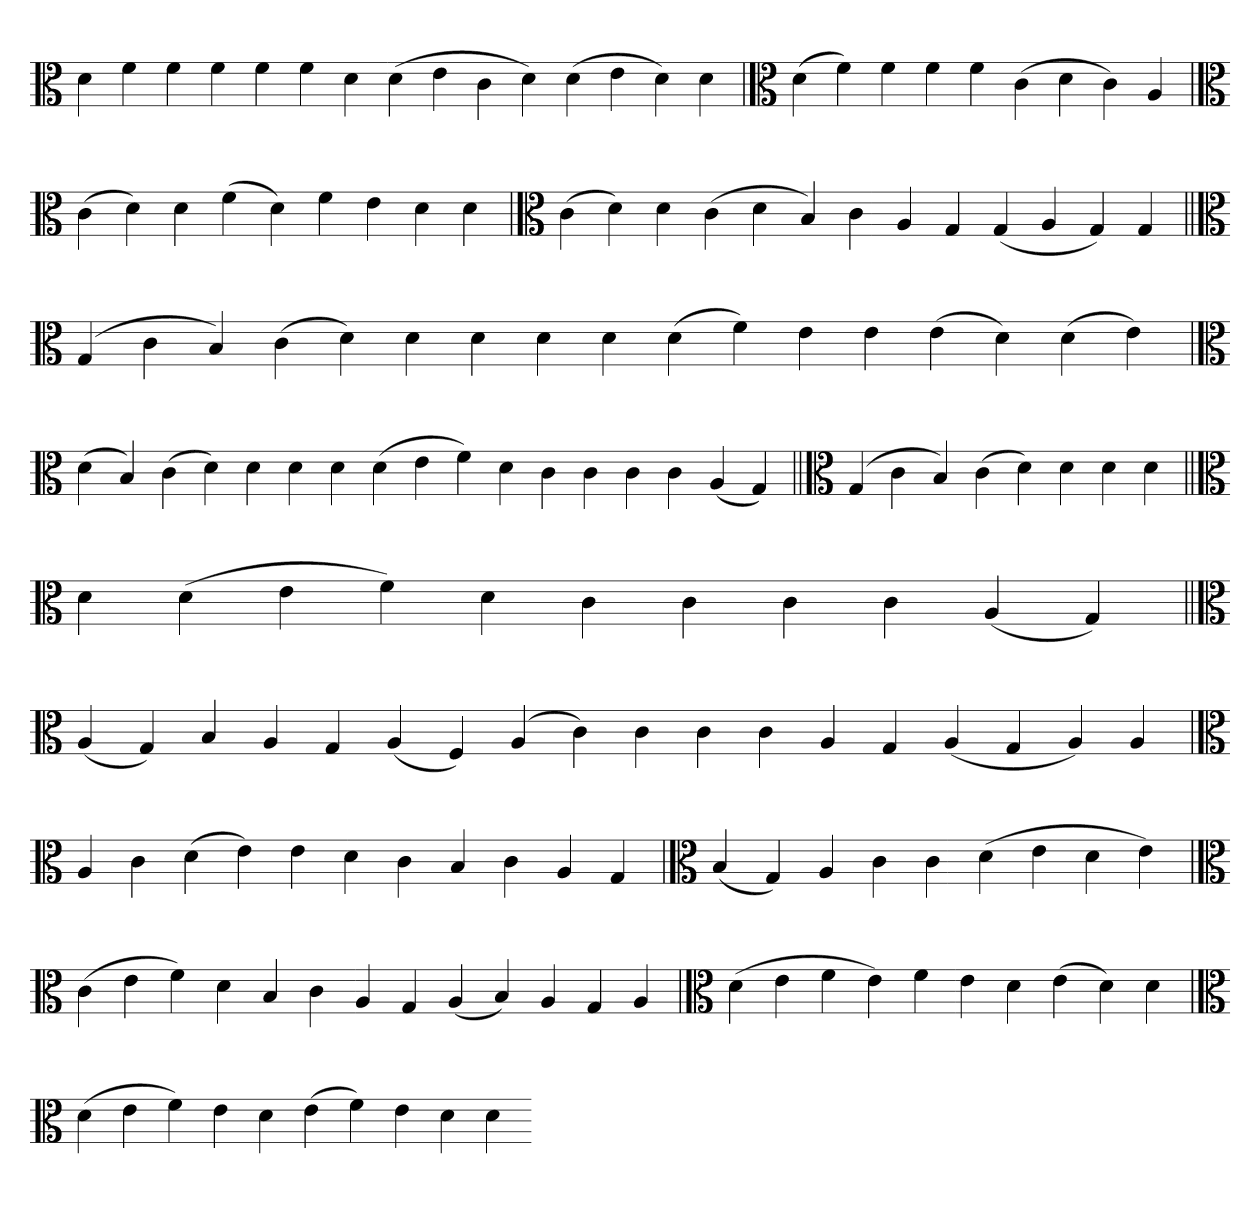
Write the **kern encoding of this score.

**kern
*part1
*staff1
*clefC3
=
4d
4f
4f
4f
4f
4f
4d
(4d
4e
4c
4d)
(4d
4e
4d)
4d
=
*clefC3
(4d
4f)
4f
4f
4f
(4c
4d
4c)
4A
=`
*clefC3
(4c
4d)
4d
(4f
4d)
4f
4e
4d
4d
=`
*clefC3
(4c
4d)
4d
(4c
4d
4B)
4c
4A
4G
(4G
4A
4G)
4G
=||
*clefC3
(4G
4c
4B)
(4c
4d)
4d
4d
4d
4d
(4d
4f)
4e
4e
(4e
4d)
(4d
4e)
=
*clefC3
(4d
4B)
(4c
4d)
4d
4d
4d
(4d
4e
4f)
4d
4c
4c
4c
4c
(4A
4G)
=||
*clefC3
(4G
4c
4B)
(4c
4d)
4d
4d
4d
=||
*clefC3
4d
(4d
4e
4f)
4d
4c
4c
4c
4c
(4A
4G)
=||
*clefC3
(4A
4G)
4B
4A
4G
(4A
4F)
(4A
4c)
4c
4c
4c
4A
4G
(4A
4G
4A)
4A
='
*clefC3
4A
4c
(4d
4e)
4e
4d
4c
4B
4c
4A
4G
=`
*clefC3
(4B
4G)
4A
4c
4c
(4d
4e
4d
4e)
=`
*clefC3
(4c
4e
4f)
4d
4B
4c
4A
4G
(4A
4B)
4A
4G
4A
=`
*clefC3
(4d
4e
4f
4e)
4f
4e
4d
(4e
4d)
4d
=
*clefC3
(4d
4e
4f)
4e
4d
(4e
4f)
4e
4d
4d
=-
*-
